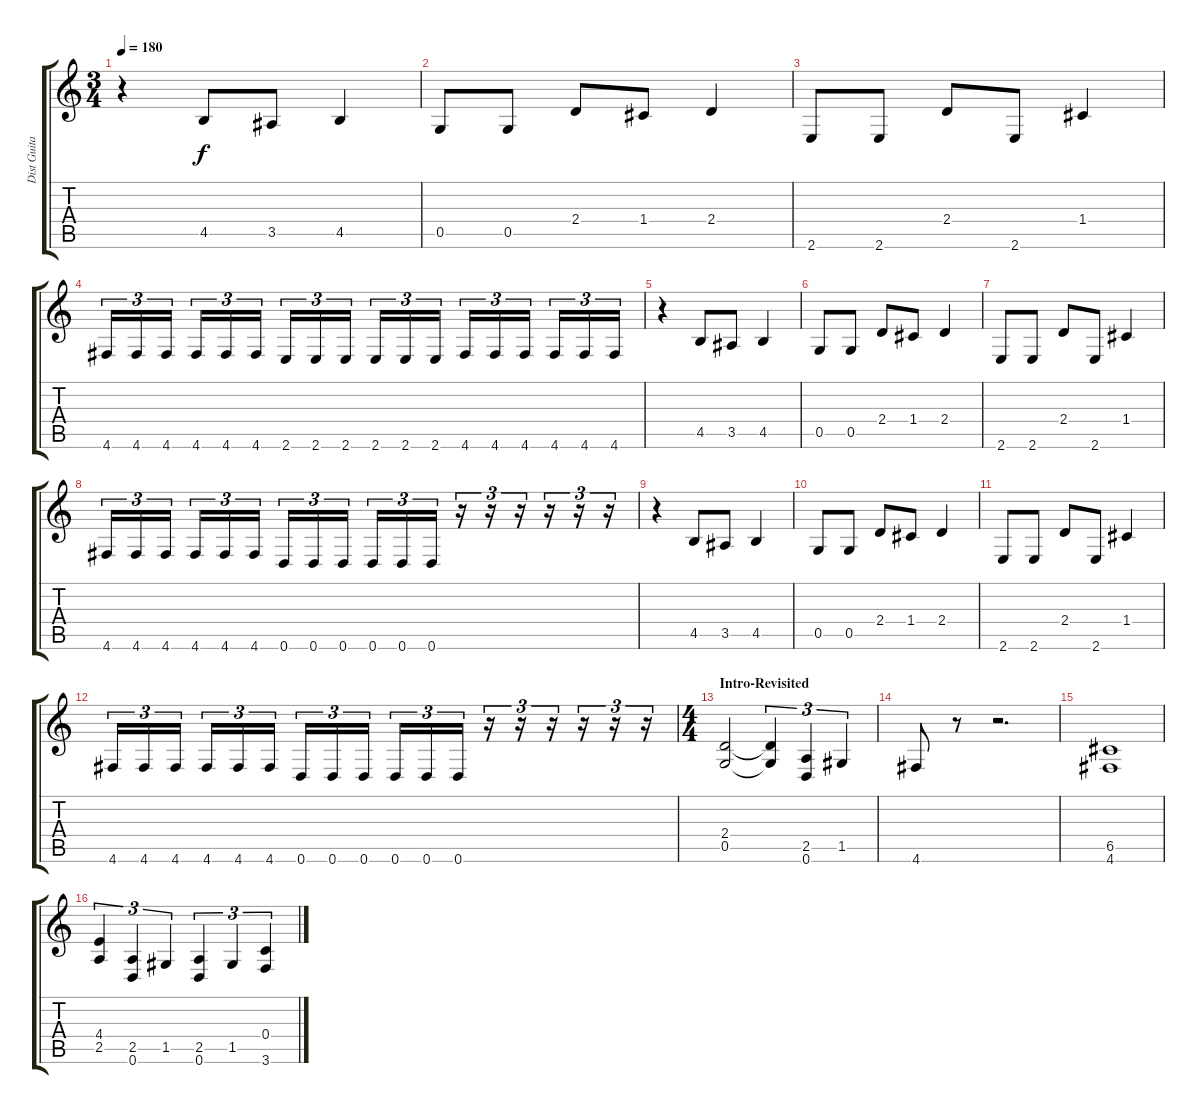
\track ("Dist Guitar 1" "Dist Guita") {instrument distortionguitar}
\staff {score tabs}
\tuning (D4 A3 F3 C3 G2 D2) {hide}
\ts (3 4)
\tempo 180
\clef g2
\ks c
r.4{dy f} 4.5.8 3.5.8 4.5.4 |
0.5.8 0.5.8 2.4.8 1.4.8 2.4.4 |
2.6.8 2.6.8 2.4.8 2.6.8 1.4.4 |
4.6.16{tu (3 2)} 4.6.16{tu (3 2)} 4.6.16{tu (3 2)} 4.6.16{tu (3 2)} 4.6.16{tu (3 2)} 4.6.16{tu (3 2)} 2.6.16{tu (3 2)} 2.6.16{tu (3 2)} 2.6.16{tu (3 2)} 2.6.16{tu (3 2)} 2.6.16{tu (3 2)} 2.6.16{tu (3 2)} 4.6.16{tu (3 2)} 4.6.16{tu (3 2)} 4.6.16{tu (3 2)} 4.6.16{tu (3 2)} 4.6.16{tu (3 2)} 4.6.16{tu (3 2)} |
r.4 4.5.8 3.5.8 4.5.4 |
0.5.8 0.5.8 2.4.8 1.4.8 2.4.4 |
2.6.8 2.6.8 2.4.8 2.6.8 1.4.4 |
4.6.16{tu (3 2)} 4.6.16{tu (3 2)} 4.6.16{tu (3 2)} 4.6.16{tu (3 2)} 4.6.16{tu (3 2)} 4.6.16{tu (3 2)} 0.6.16{tu (3 2)} 0.6.16{tu (3 2)} 0.6.16{tu (3 2)} 0.6.16{tu (3 2)} 0.6.16{tu (3 2)} 0.6.16{tu (3 2)} r.16{tu (3 2)} r.16{tu (3 2)} r.16{tu (3 2)} r.16{tu (3 2)} r.16{tu (3 2)} r.16{tu (3 2)} |
r.4 4.5.8 3.5.8 4.5.4 |
0.5.8 0.5.8 2.4.8 1.4.8 2.4.4 |
2.6.8 2.6.8 2.4.8 2.6.8 1.4.4 |
4.6.16{tu (3 2)} 4.6.16{tu (3 2)} 4.6.16{tu (3 2)} 4.6.16{tu (3 2)} 4.6.16{tu (3 2)} 4.6.16{tu (3 2)} 0.6.16{tu (3 2)} 0.6.16{tu (3 2)} 0.6.16{tu (3 2)} 0.6.16{tu (3 2)} 0.6.16{tu (3 2)} 0.6.16{tu (3 2)} r.16{tu (3 2)} r.16{tu (3 2)} r.16{tu (3 2)} r.16{tu (3 2)} r.16{tu (3 2)} r.16{tu (3 2)} |
\ts (4 4)
\section ("" "Intro-Revisited")
(2.4 0.5).2 (2.4{t} 0.5{t}).4{tu (3 2)} (2.5 0.6).4{tu (3 2)} 1.5.4{tu (3 2)} |
4.6.8 r.8 r.2{d} |
(6.5 4.6).1 |
(4.4 2.5).4{tu (3 2)} (2.5 0.6).4{tu (3 2)} 1.5.4{tu (3 2)} (2.5 0.6).4{tu (3 2)} 1.5.4{tu (3 2)} (0.4 3.6).4{tu (3 2)}
